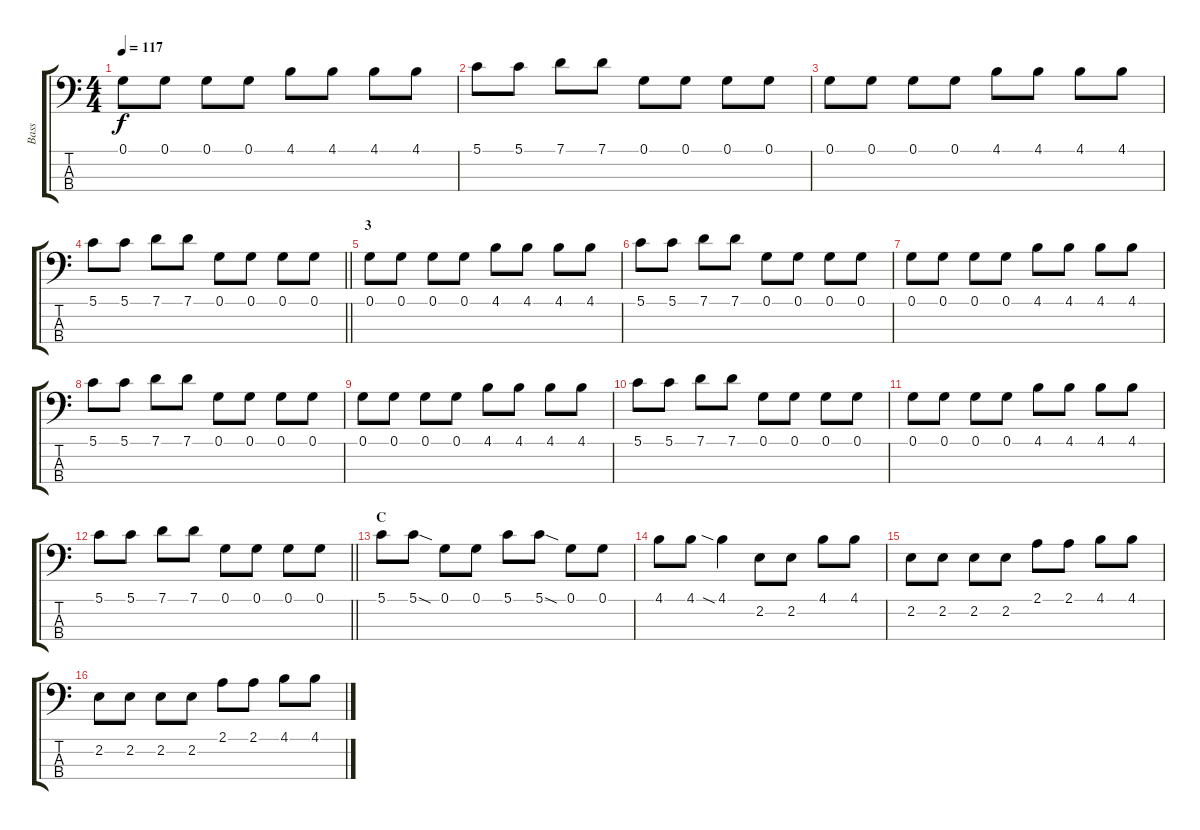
\track ("Bass" "Bass") {instrument electricbassfinger}
\staff {score tabs}
\tuning (G2 D2 A1 E1) {hide}
\ts (4 4)
\tempo 117
\clef f4
\ks c
0.1.8{dy f} 0.1.8 0.1.8 0.1.8 4.1.8 4.1.8 4.1.8 4.1.8 |
5.1.8 5.1.8 7.1.8 7.1.8 0.1.8 0.1.8 0.1.8 0.1.8 |
0.1.8 0.1.8 0.1.8 0.1.8 4.1.8 4.1.8 4.1.8 4.1.8 |
\barLineRight lightlight
5.1.8 5.1.8 7.1.8 7.1.8 0.1.8 0.1.8 0.1.8 0.1.8 |
\section ("" "3")
0.1.8 0.1.8 0.1.8 0.1.8 4.1.8 4.1.8 4.1.8 4.1.8 |
5.1.8 5.1.8 7.1.8 7.1.8 0.1.8 0.1.8 0.1.8 0.1.8 |
0.1.8 0.1.8 0.1.8 0.1.8 4.1.8 4.1.8 4.1.8 4.1.8 |
5.1.8 5.1.8 7.1.8 7.1.8 0.1.8 0.1.8 0.1.8 0.1.8 |
0.1.8 0.1.8 0.1.8 0.1.8 4.1.8 4.1.8 4.1.8 4.1.8 |
5.1.8 5.1.8 7.1.8 7.1.8 0.1.8 0.1.8 0.1.8 0.1.8 |
0.1.8 0.1.8 0.1.8 0.1.8 4.1.8 4.1.8 4.1.8 4.1.8 |
\barLineRight lightlight
5.1.8 5.1.8 7.1.8 7.1.8 0.1.8 0.1.8 0.1.8 0.1.8 |
\section ("" "C")
5.1.8 5.1{sod}.8 0.1.8 0.1.8 5.1.8 5.1{sod}.8 0.1.8 0.1.8 |
4.1.8 4.1.8 4.1{sia}.4 2.2.8 2.2.8 4.1.8 4.1.8 |
2.2.8 2.2.8 2.2.8 2.2.8 2.1.8 2.1.8 4.1.8 4.1.8 |
2.2.8 2.2.8 2.2.8 2.2.8 2.1.8 2.1.8 4.1.8 4.1.8
